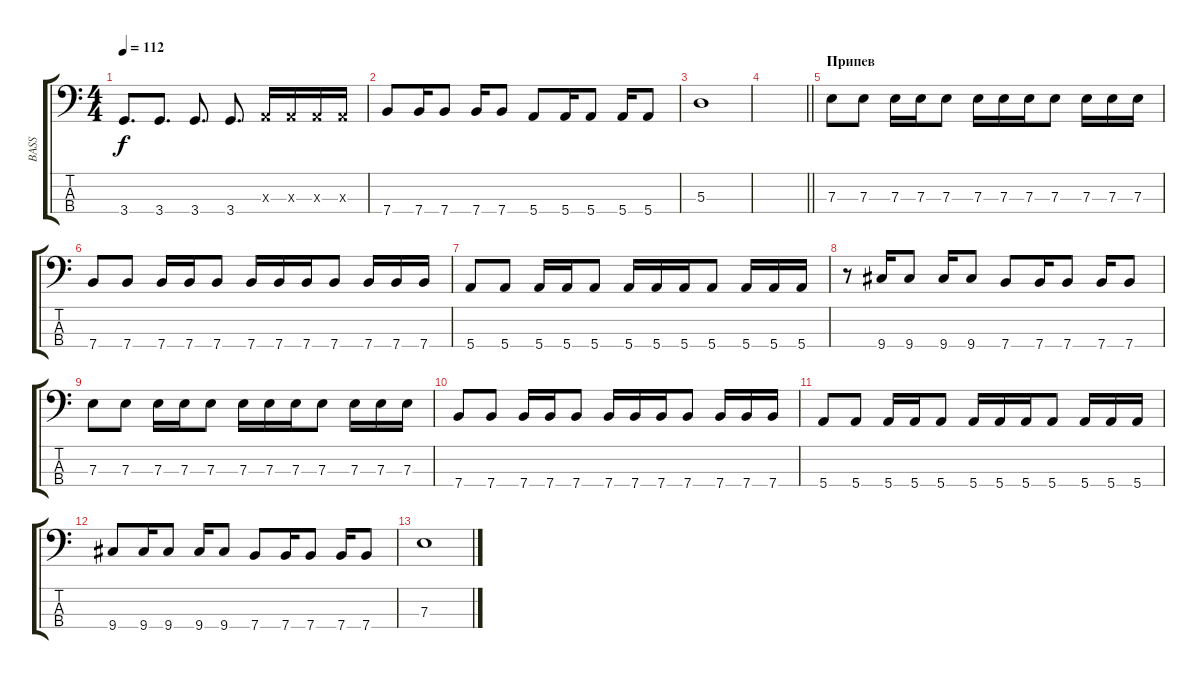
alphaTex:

\track ("BASS" "BASS") {instrument electricbasspick}
\staff {score tabs}
\tuning (G2 D2 A1 E1) {hide}
\ts (4 4)
\tempo 112
\clef f4
\ks c
3.4.8{d dy f} 3.4.8{d} 3.4.8{d} 3.4.8{d} 0.3{x}.16 0.3{x}.16 0.3{x}.16 0.3{x}.16 |
7.4.8 7.4.16 7.4.8 7.4.16 7.4.8 5.4.8 5.4.16 5.4.8 5.4.16 5.4.8 |
5.3.1 |
\barLineRight lightlight
|
\section ("" "Припев")
7.3.8 7.3.8 7.3.16 7.3.16 7.3.8 7.3.16 7.3.16 7.3.16 7.3.8 7.3.16 7.3.16 7.3.16 |
7.4.8 7.4.8 7.4.16 7.4.16 7.4.8 7.4.16 7.4.16 7.4.16 7.4.8 7.4.16 7.4.16 7.4.16 |
5.4.8 5.4.8 5.4.16 5.4.16 5.4.8 5.4.16 5.4.16 5.4.16 5.4.8 5.4.16 5.4.16 5.4.16 |
r.8 9.4.16 9.4.8 9.4.16 9.4.8 7.4.8 7.4.16 7.4.8 7.4.16 7.4.8 |
7.3.8 7.3.8 7.3.16 7.3.16 7.3.8 7.3.16 7.3.16 7.3.16 7.3.8 7.3.16 7.3.16 7.3.16 |
7.4.8 7.4.8 7.4.16 7.4.16 7.4.8 7.4.16 7.4.16 7.4.16 7.4.8 7.4.16 7.4.16 7.4.16 |
5.4.8 5.4.8 5.4.16 5.4.16 5.4.8 5.4.16 5.4.16 5.4.16 5.4.8 5.4.16 5.4.16 5.4.16 |
9.4.8 9.4.16 9.4.8 9.4.16 9.4.8 7.4.8 7.4.16 7.4.8 7.4.16 7.4.8 |
7.3.1
